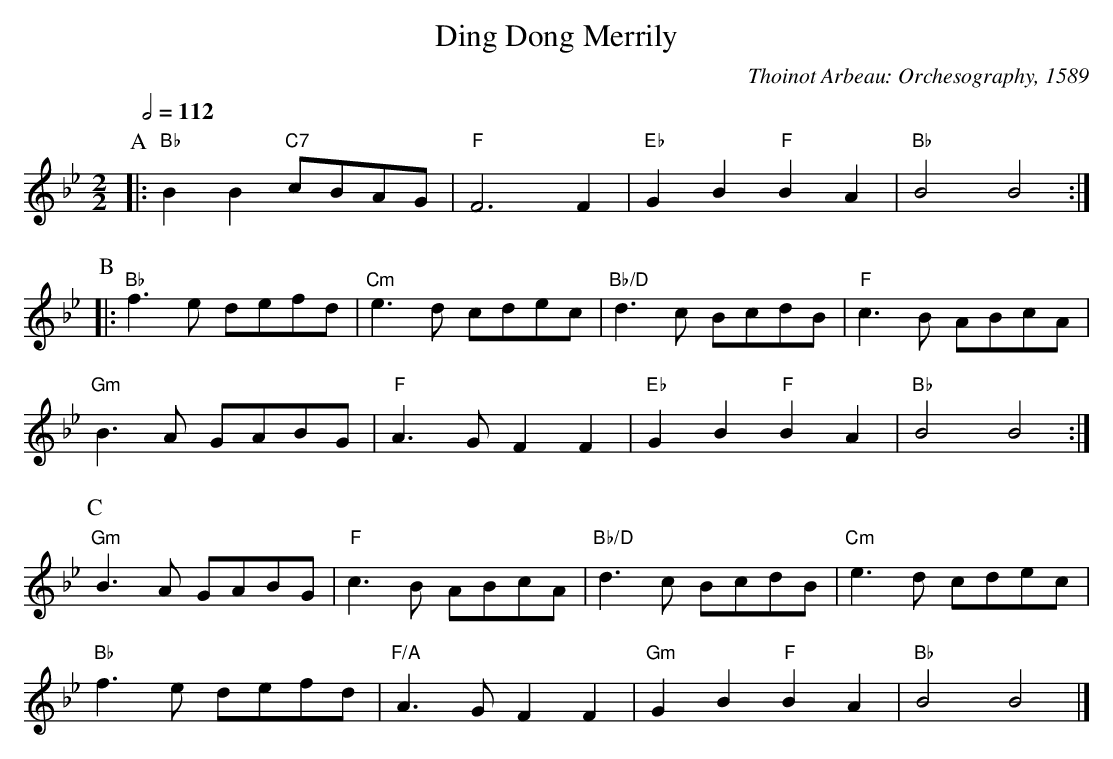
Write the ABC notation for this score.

X:1
T:Ding Dong Merrily
C:Thoinot Arbeau: Orchesography, 1589
M:2/2
L:1/4
Q:1/2=112
K:Bb
P:A
|: "Bb"BB "C7"c/B/A/G/ | "F"F3F | "Eb"GB "F"BA | "Bb"B2B2 :|
P:B
|: "Bb"f>e d/e/f/d/ | "Cm"e>d c/d/e/c/ | "Bb/D"d>c B/c/d/B/ | "F"c>B A/B/c/A/ |
"Gm"B>A G/A/B/G/ | "F"A>G FF | "Eb"GB "F"BA | "Bb"B2 B2 :|
P:C
"Gm"B>A G/A/B/G/ | "F"c>B A/B/c/A/ | "Bb/D"d>c B/c/d/B/ | "Cm"e>d c/d/e/c/ |
"Bb"f>e d/e/f/d/ | "F/A"A>G FF | "Gm"GB "F"BA | "Bb"B2 B2 |]
